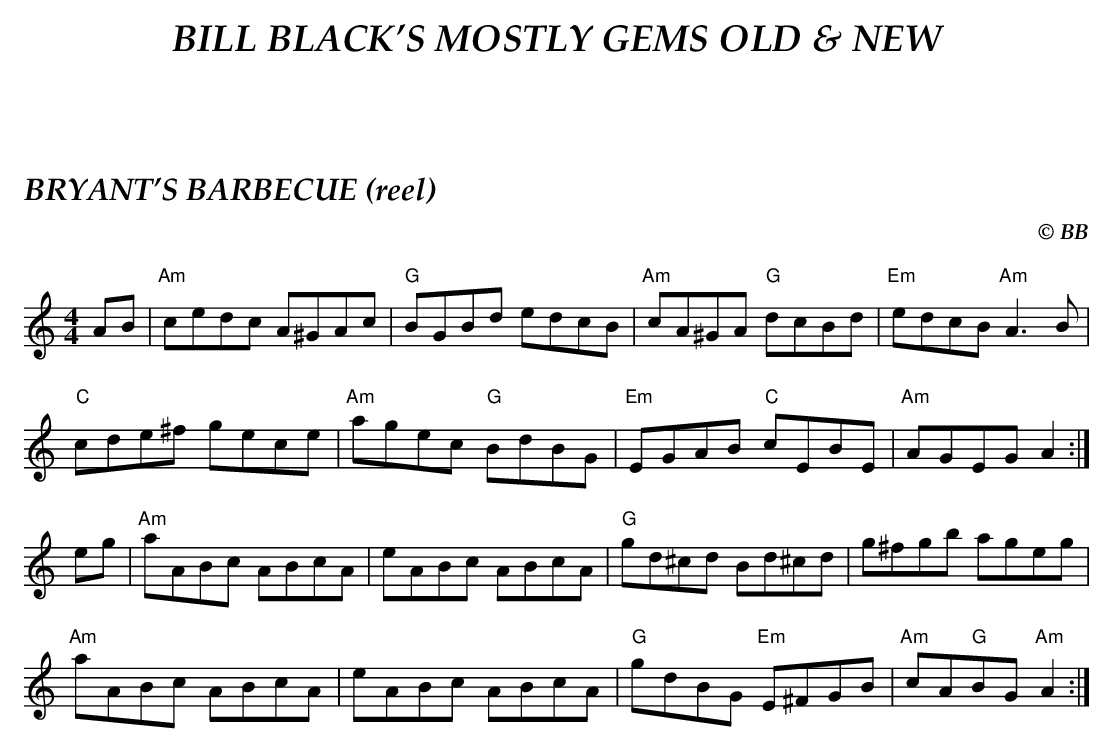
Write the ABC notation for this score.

X:1
T:BRYANT'S BARBECUE (reel)
C:© BB
M:4/4
Q:1/4=180
L:1/8
K:Am
AB|"Am"cedc A^GAc|"G"BGBd edcB|"Am"cA^GA "G"dcBd|"Em"edcB "Am"A3B|
"C"cde^f gece|"Am"agec "G"BdBG|"Em"EGAB "C"cEBE|"Am"AGEG A2 :|
eg|"Am"aABc ABcA|eABc ABcA|"G"gd^cd Bd^cd|g^fgb ageg|
"Am"aABc ABcA|eABc ABcA|"G"gdBG "Em"E^FGB|"Am"cA"G"BG "Am"A2 :|
